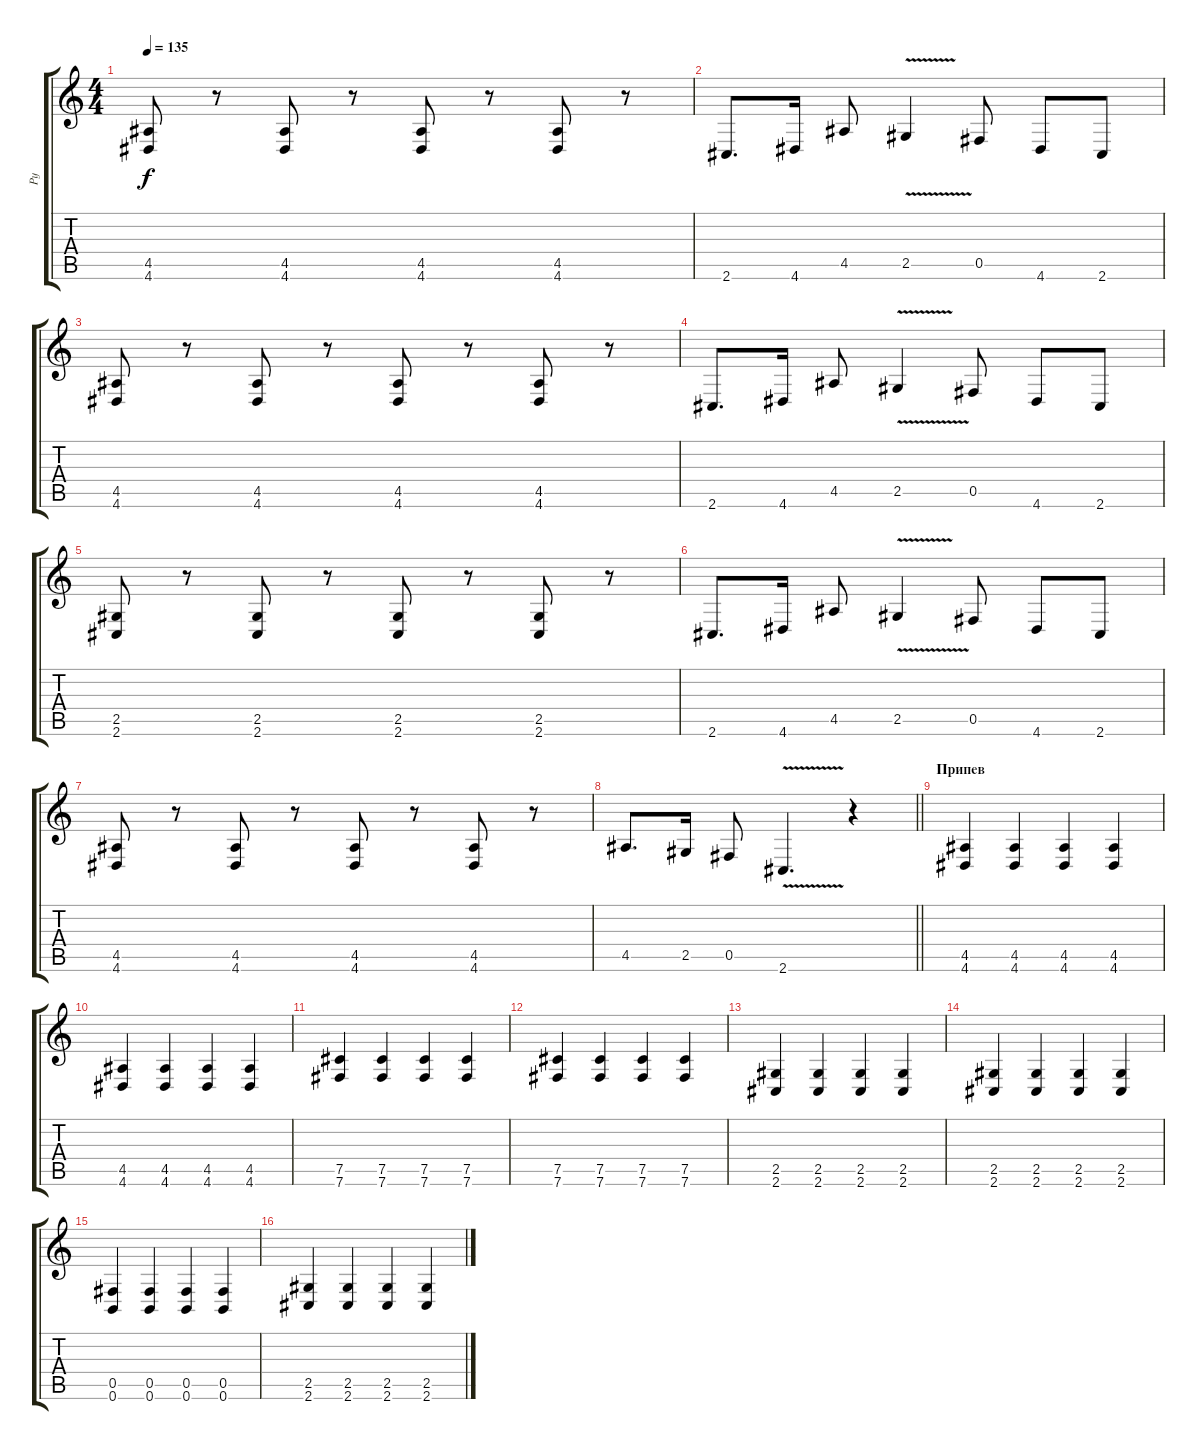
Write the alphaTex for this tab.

\track ("Ру" "Ру") {instrument distortionguitar}
\staff {score tabs}
\tuning (Db4 Ab3 E3 B2 Gb2 B1) {hide}
\ts (4 4)
\tempo 135
\clef g2
\ks c
(4.5 4.6).8{dy f} r.8 (4.5 4.6).8 r.8 (4.5 4.6).8 r.8 (4.5 4.6).8 r.8 |
2.6.8{d} 4.6.16 4.5.8 2.5{v}.4 0.5.8 4.6.8 2.6.8 |
(4.5 4.6).8 r.8 (4.5 4.6).8 r.8 (4.5 4.6).8 r.8 (4.5 4.6).8 r.8 |
2.6.8{d} 4.6.16 4.5.8 2.5{v}.4 0.5.8 4.6.8 2.6.8 |
(2.5 2.6).8 r.8 (2.5 2.6).8 r.8 (2.5 2.6).8 r.8 (2.5 2.6).8 r.8 |
2.6.8{d} 4.6.16 4.5.8 2.5{v}.4 0.5.8 4.6.8 2.6.8 |
(4.5 4.6).8 r.8 (4.5 4.6).8 r.8 (4.5 4.6).8 r.8 (4.5 4.6).8 r.8 |
\barLineRight lightlight
4.5.8{d} 2.5.16 0.5.8 2.6{v}.4{d} r.4 |
\section ("" "Припев")
(4.5 4.6).4 (4.5 4.6).4 (4.5 4.6).4 (4.5 4.6).4 |
(4.5 4.6).4 (4.5 4.6).4 (4.5 4.6).4 (4.5 4.6).4 |
(7.5 7.6).4 (7.5 7.6).4 (7.5 7.6).4 (7.5 7.6).4 |
(7.5 7.6).4 (7.5 7.6).4 (7.5 7.6).4 (7.5 7.6).4 |
(2.5 2.6).4 (2.5 2.6).4 (2.5 2.6).4 (2.5 2.6).4 |
(2.5 2.6).4 (2.5 2.6).4 (2.5 2.6).4 (2.5 2.6).4 |
(0.5 0.6).4 (0.5 0.6).4 (0.5 0.6).4 (0.5 0.6).4 |
(2.5 2.6).4 (2.5 2.6).4 (2.5 2.6).4 (2.5 2.6).4
